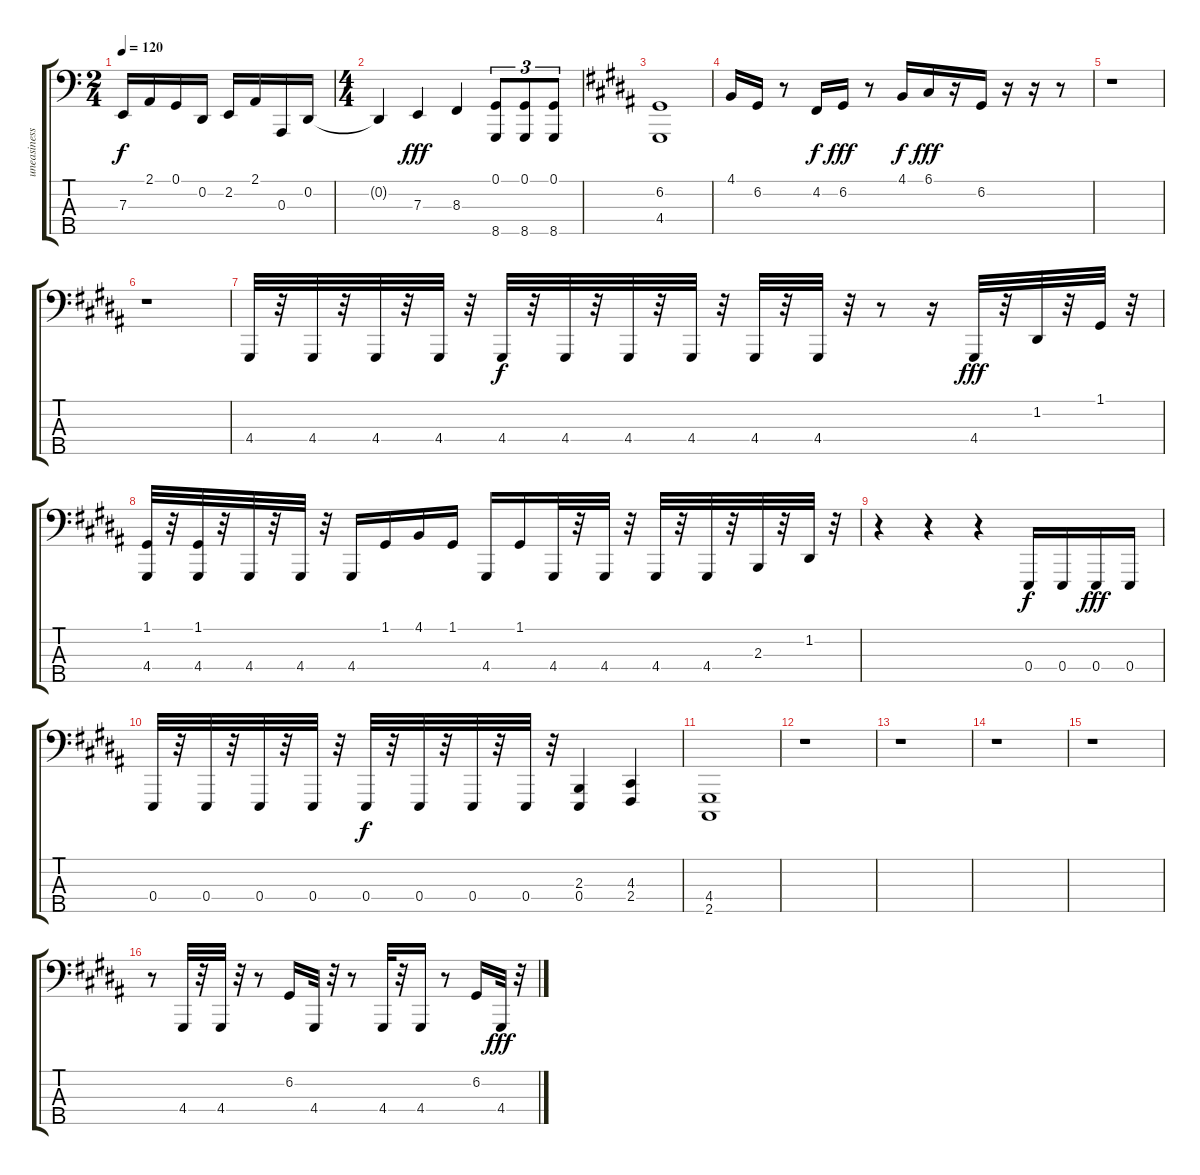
\track ("uneasiness" "uneasiness") {instrument lead5charang}
\staff {score tabs}
\tuning (G2 D2 A1 E1 B0) {hide}
\ts (2 4)
\tempo 120
\clef f4
\ks c
7.3.16{dy f} 2.1.16 0.1.16 0.2.16 2.2.16 2.1.16 0.3.16 0.2.16 |
\ts (4 4)
0.2{t}.4 7.3.4{dy fff} 8.3.4 (0.1 8.5).8{tu (3 2)} (0.1 8.5).8{tu (3 2)} (0.1 8.5).8{tu (3 2)} |
\ks b
(6.2 4.4).1 |
4.1.16 6.2.16 r.8 4.2.16{dy f} 6.2.16{dy fff} r.8 4.1.16{dy f} 6.1.16{dy fff} r.16 6.2.16 r.16 r.16 r.8 |
r.1 |
r.1 |
4.4.32 r.32 4.4.32 r.32 4.4.32 r.32 4.4.32 r.32 4.4.32{dy f} r.32 4.4.32 r.32 4.4.32 r.32 4.4.32 r.32 4.4.32 r.32 4.4.32 r.32 r.8 r.16 4.4.32{dy fff} r.32 1.2.32 r.32 1.1.32 r.32 |
(1.1 4.4).32 r.32 (1.1 4.4).32 r.32 4.4.32 r.32 4.4.32 r.32 4.4.16 1.1.16 4.1.16 1.1.16 4.4.16 1.1.16 4.4.32 r.32 4.4.32 r.32 4.4.32 r.32 4.4.32 r.32 2.3.32 r.32 1.2.32 r.32 |
r.4 r.4 r.4 0.4.16{dy f} 0.4.16 0.4.16{dy fff} 0.4.16 |
0.4.32 r.32 0.4.32 r.32 0.4.32 r.32 0.4.32 r.32 0.4.32{dy f} r.32 0.4.32 r.32 0.4.32 r.32 0.4.32 r.32 (2.3 0.4).4 (4.3 2.4).4 |
(4.4 2.5).1 |
r.1 |
r.1 |
r.1 |
r.1 |
r.8 4.4.32 r.32 4.4.32 r.32 r.8 6.2.16 4.4.32 r.32 r.8 4.4.32 r.32 4.4.16 r.8 6.2.16 4.4.32{dy fff} r.32
